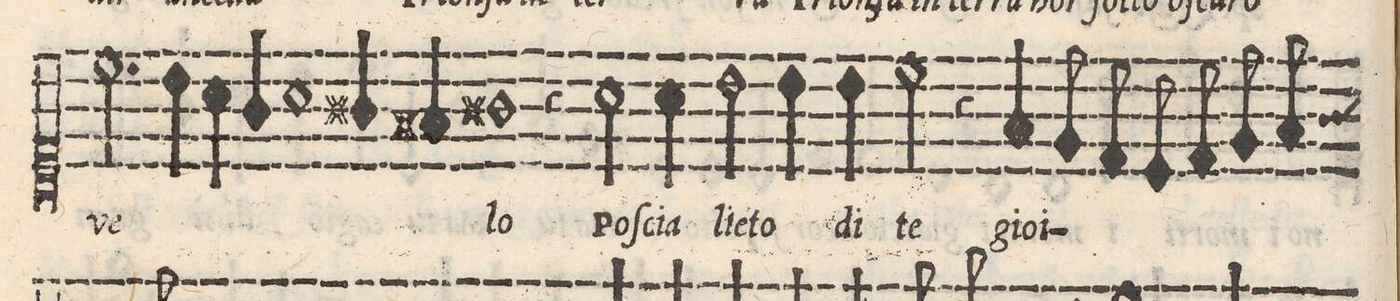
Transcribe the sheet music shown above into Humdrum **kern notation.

**kern	**text
*I"ALTO	*
*clefC1	*
*k[]	*
*met(C|)	*
*M2/1	*
8gny\	.
8e/	.
=29-	=29-
2a\	.
2a\	-ſca`l
1a	cie-
=30-	=30-
2a\	-lo
2r	.
2a\	Poſ-
2a\	-cia
=31-	=31-
2g/	lie-
4g/	-to
4g/	di
4f/	te
4f/	gioi-
8f/	.
8g/	.
8a\	.
8b\	.
=32-	=32-
2cc\	.
1g	-ſca il
2g/	cie-
=33-	=33-
1e	-lo
*-	*-
